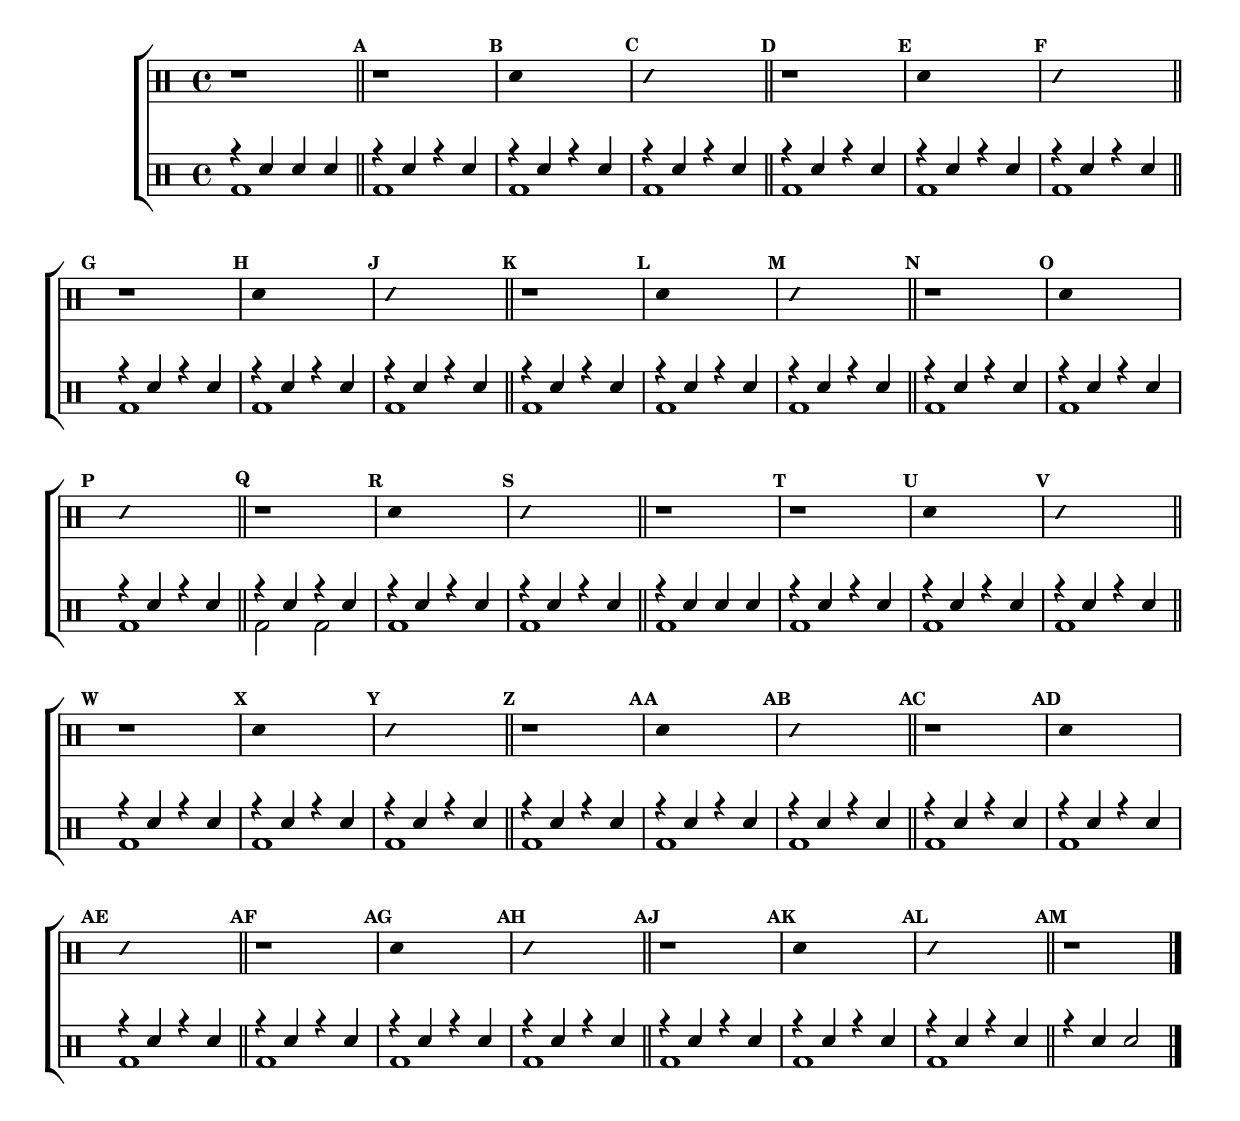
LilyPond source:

%-*- coding: utf-8 -*-

\version "2.14.2"

%\header {title = "improvisando e imitando com 7 notas"}

\new ChoirStaff <<

\drummode <<

\drums {
\override Staff.TimeSignature #'style = #'()
\time 4/4 

\override Score.BarNumber #'transparent = ##t
\override Score.RehearsalMark #'font-size = #-2
\set Score.markFormatter = #format-mark-numbers

\context DrumVoice = "1" { }
\context DrumVoice = "2" { }

{ 

r1

\bar "||"

%1
\mark \default
r1
\mark \default
\override Stem #'transparent = ##t
sn4 s2.
\mark \default
\override NoteHead #'style = #'slash
\override NoteHead #'font-size = #-4
sn4 s2.
\revert NoteHead #'style 
\revert NoteHead #'font-size

%2
\mark \default
r1
\mark \default
\override Stem #'transparent = ##t
sn4 s2.
\mark \default
\override NoteHead #'style = #'slash
\override NoteHead #'font-size = #-4
sn4 s2.
\revert NoteHead #'style 
\revert NoteHead #'font-size
\mark \default
r1

%3
\mark \default
\override Stem #'transparent = ##t
sn4 s2.
\mark \default
\override NoteHead #'style = #'slash
\override NoteHead #'font-size = #-4
sn4 s2.
\revert NoteHead #'style 
\revert NoteHead #'font-size

%4
\mark \default
r1
\mark \default
\override Stem #'transparent = ##t
sn4 s2.
\mark \default
\override NoteHead #'style = #'slash
\override NoteHead #'font-size = #-4
sn4 s2.
\revert NoteHead #'style 
\revert NoteHead #'font-size

%5
\mark \default
r1
\mark \default
\override Stem #'transparent = ##t
sn4 s2.
\mark \default
\override NoteHead #'style = #'slash
\override NoteHead #'font-size = #-4
sn4 s2.
\revert NoteHead #'style 
\revert NoteHead #'font-size

%6
\mark \default
r1
\mark \default
\override Stem #'transparent = ##t
sn4 s2.
\mark \default
\override NoteHead #'style = #'slash
\override NoteHead #'font-size = #-4
sn4 s2.
\revert NoteHead #'style 
\revert NoteHead #'font-size

r1

%7
\mark \default
r1
\mark \default
\override Stem #'transparent = ##t
sn4 s2.
\mark \default
\override NoteHead #'style = #'slash
\override NoteHead #'font-size = #-4
sn4 s2.
\revert NoteHead #'style 
\revert NoteHead #'font-size


%8
\mark \default
r1
\mark \default
\override Stem #'transparent = ##t
sn4 s2.
\mark \default
\override NoteHead #'style = #'slash
\override NoteHead #'font-size = #-4
sn4 s2.
\revert NoteHead #'style 
\revert NoteHead #'font-size

%9
\mark \default
r1
\mark \default
\override Stem #'transparent = ##t
sn4 s2.
\mark \default
\override NoteHead #'style = #'slash
\override NoteHead #'font-size = #-4
sn4 s2.
\revert NoteHead #'style 
\revert NoteHead #'font-size

%10
\mark \default
r1
\mark \default
\override Stem #'transparent = ##t
sn4 s2.
\mark \default
\override NoteHead #'style = #'slash
\override NoteHead #'font-size = #-4
sn4 s2.
\revert NoteHead #'style 
\revert NoteHead #'font-size

%11
\mark \default
r1
\mark \default
\override Stem #'transparent = ##t
sn4 s2.
\mark \default
\override NoteHead #'style = #'slash
\override NoteHead #'font-size = #-4
sn4 s2.
\revert NoteHead #'style 
\revert NoteHead #'font-size

%12
\mark \default
r1
\mark \default
\override Stem #'transparent = ##t
sn4 s2.
\mark \default
\override NoteHead #'style = #'slash
\override NoteHead #'font-size = #-4
sn4 s2.
\revert NoteHead #'style 
\revert NoteHead #'font-size


\mark \default

r1


\bar "|."

  
}

}


\drums {

\override Staff.TimeSignature #'style = #'()
\time 4/4 

\override Score.BarNumber #'transparent = ##t
\override Score.RehearsalMark #'font-size = #-2
\set Score.markFormatter = #format-mark-numbers

\context DrumVoice = "1" { }
\context DrumVoice = "2" { }

<<

{

r4 sn sn sn

r4 sn4 r4 sn4
r4 sn4 r4 sn4
r4 sn4 r4 sn4
\bar "||"


r4 sn4 r4 sn4
r4 sn4 r4 sn4
r4 sn4 r4 sn4
\bar "||"


r4 sn4 r4 sn4
r4 sn4 r4 sn4
r4 sn4 r4 sn4
\bar "||"


r4 sn4 r4 sn4
r4 sn4 r4 sn4
r4 sn4 r4 sn4
\bar "||"

r4 sn4 r4 sn4
r4 sn4 r4 sn4
r4 sn4 r4 sn4
\bar "||"


r4 sn4 r4 sn4
r4 sn4 r4 sn4
r4 sn4 r4 sn4
\bar "||"

r4 sn sn sn

r4 sn4 r4 sn4
r4 sn4 r4 sn4
r4 sn4 r4 sn4
\bar "||"


r4 sn4 r4 sn4
r4 sn4 r4 sn4
r4 sn4 r4 sn4
\bar "||"


r4 sn4 r4 sn4
r4 sn4 r4 sn4
r4 sn4 r4 sn4
\bar "||"


r4 sn4 r4 sn4
r4 sn4 r4 sn4
r4 sn4 r4 sn4
\bar "||"


r4 sn4 r4 sn4
r4 sn4 r4 sn4
r4 sn4 r4 sn4
\bar "||"


r4 sn4 r4 sn4
r4 sn4 r4 sn4
r4 sn4 r4 sn4
\bar "||"


r4 sn4 sn2 


\bar "|."

  
}

\\

{

bd1

bd1 bd1 bd1 bd1 bd1 bd1 bd1 bd1 bd1 bd1

bd1 bd1 bd1 bd1 bd1 bd2 bd2 bd1 bd1 bd1

bd1 bd1 bd1 bd1 bd1 bd1 bd1 bd1 bd1 bd1

bd1 bd1 bd1 bd1 bd1 bd1 bd1 bd1

}

>>

}

>>

>>